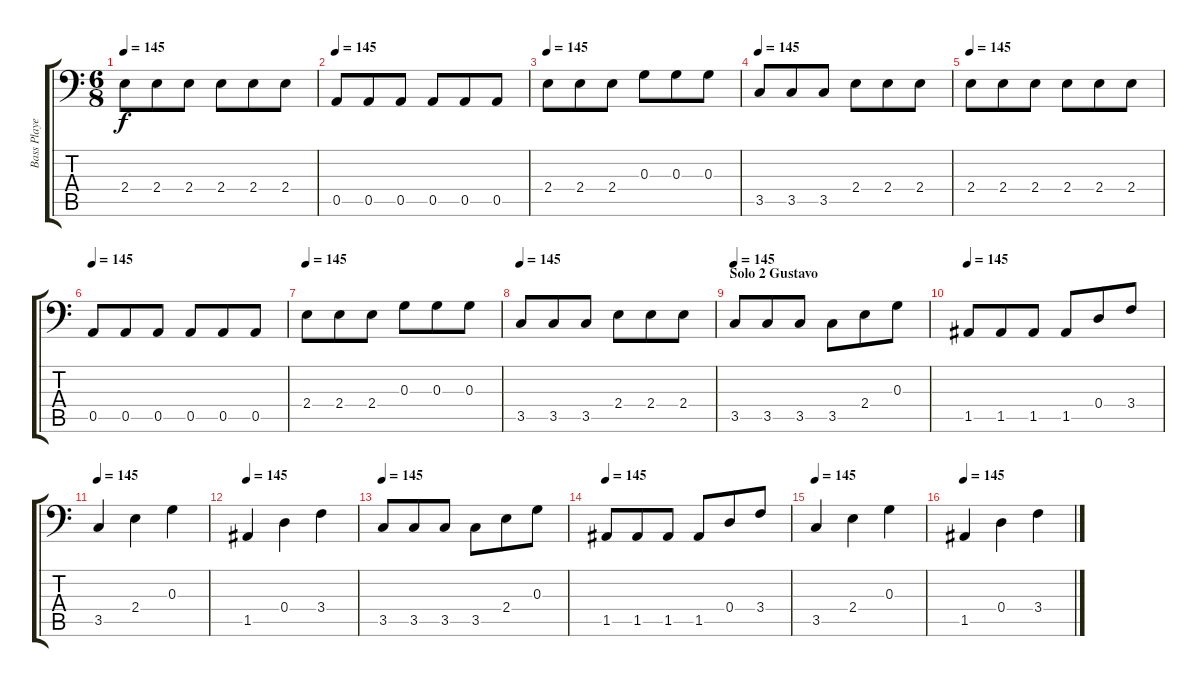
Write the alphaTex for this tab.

\track ("Bass Player" "Bass Playe") {instrument electricbassfinger}
\staff {score tabs}
\tuning (E3 B2 G2 D2 A1 E1) {hide}
\ts (6 8)
\tempo 145
\clef f4
\ks c
2.4.8{dy f} 2.4.8 2.4.8 2.4.8 2.4.8 2.4.8 |
\tempo 145
0.5.8 0.5.8 0.5.8 0.5.8 0.5.8 0.5.8 |
\tempo 145
2.4.8 2.4.8 2.4.8 0.3.8 0.3.8 0.3.8 |
\tempo 145
3.5.8 3.5.8 3.5.8 2.4.8 2.4.8 2.4.8 |
\tempo 145
2.4.8 2.4.8 2.4.8 2.4.8 2.4.8 2.4.8 |
\tempo 145
0.5.8 0.5.8 0.5.8 0.5.8 0.5.8 0.5.8 |
\tempo 145
2.4.8 2.4.8 2.4.8 0.3.8 0.3.8 0.3.8 |
\tempo 145
3.5.8 3.5.8 3.5.8 2.4.8 2.4.8 2.4.8 |
\section ("" "Solo 2 Gustavo")
\tempo 145
3.5.8 3.5.8 3.5.8 3.5.8 2.4.8 0.3.8 |
\tempo 145
1.5.8 1.5.8 1.5.8 1.5.8 0.4.8 3.4.8 |
\tempo 145
3.5.4 2.4.4 0.3.4 |
\tempo 145
1.5.4 0.4.4 3.4.4 |
\tempo 145
3.5.8 3.5.8 3.5.8 3.5.8 2.4.8 0.3.8 |
\tempo 145
1.5.8 1.5.8 1.5.8 1.5.8 0.4.8 3.4.8 |
\tempo 145
3.5.4 2.4.4 0.3.4 |
\tempo 145
1.5.4 0.4.4 3.4.4
